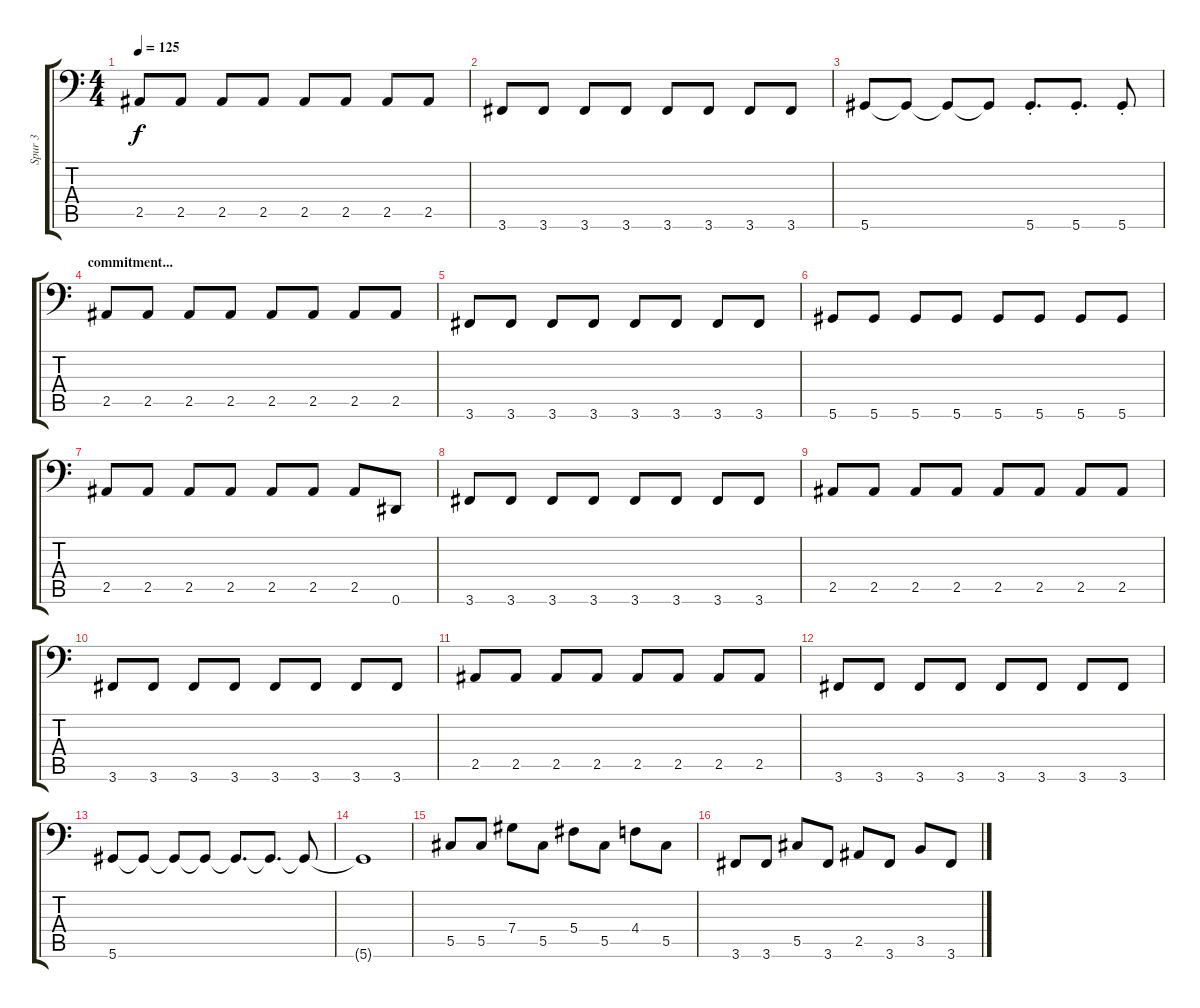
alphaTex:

\track ("Spur 3" "Spur 3") {instrument electricbassfinger}
\staff {score tabs}
\tuning (Eb3 Bb2 Gb2 Db2 Ab1 Eb1) {hide}
\ts (4 4)
\tempo 125
\clef f4
\ks c
2.5.8{dy f} 2.5.8 2.5.8 2.5.8 2.5.8 2.5.8 2.5.8 2.5.8 |
3.6.8 3.6.8 3.6.8 3.6.8 3.6.8 3.6.8 3.6.8 3.6.8 |
5.6.8 5.6{t}.8 5.6{t}.8 5.6{t}.8 5.6{st}.8{d} 5.6{st}.8{d} 5.6{st}.8 |
\section ("" "commitment...")
2.5.8 2.5.8 2.5.8 2.5.8 2.5.8 2.5.8 2.5.8 2.5.8 |
3.6.8 3.6.8 3.6.8 3.6.8 3.6.8 3.6.8 3.6.8 3.6.8 |
5.6.8 5.6.8 5.6.8 5.6.8 5.6.8 5.6.8 5.6.8 5.6.8 |
2.5.8 2.5.8 2.5.8 2.5.8 2.5.8 2.5.8 2.5.8 0.6.8 |
3.6.8 3.6.8 3.6.8 3.6.8 3.6.8 3.6.8 3.6.8 3.6.8 |
2.5.8 2.5.8 2.5.8 2.5.8 2.5.8 2.5.8 2.5.8 2.5.8 |
3.6.8 3.6.8 3.6.8 3.6.8 3.6.8 3.6.8 3.6.8 3.6.8 |
2.5.8 2.5.8 2.5.8 2.5.8 2.5.8 2.5.8 2.5.8 2.5.8 |
3.6.8 3.6.8 3.6.8 3.6.8 3.6.8 3.6.8 3.6.8 3.6.8 |
5.6.8 5.6{t}.8 5.6{t}.8 5.6{t}.8 5.6{t}.8{d} 5.6{t}.8{d} 5.6{t}.8 |
5.6{t}.1 |
5.5.8 5.5.8 7.4.8 5.5.8 5.4.8 5.5.8 4.4.8 5.5.8 |
3.6.8 3.6.8 5.5.8 3.6.8 2.5.8 3.6.8 3.5.8 3.6.8
